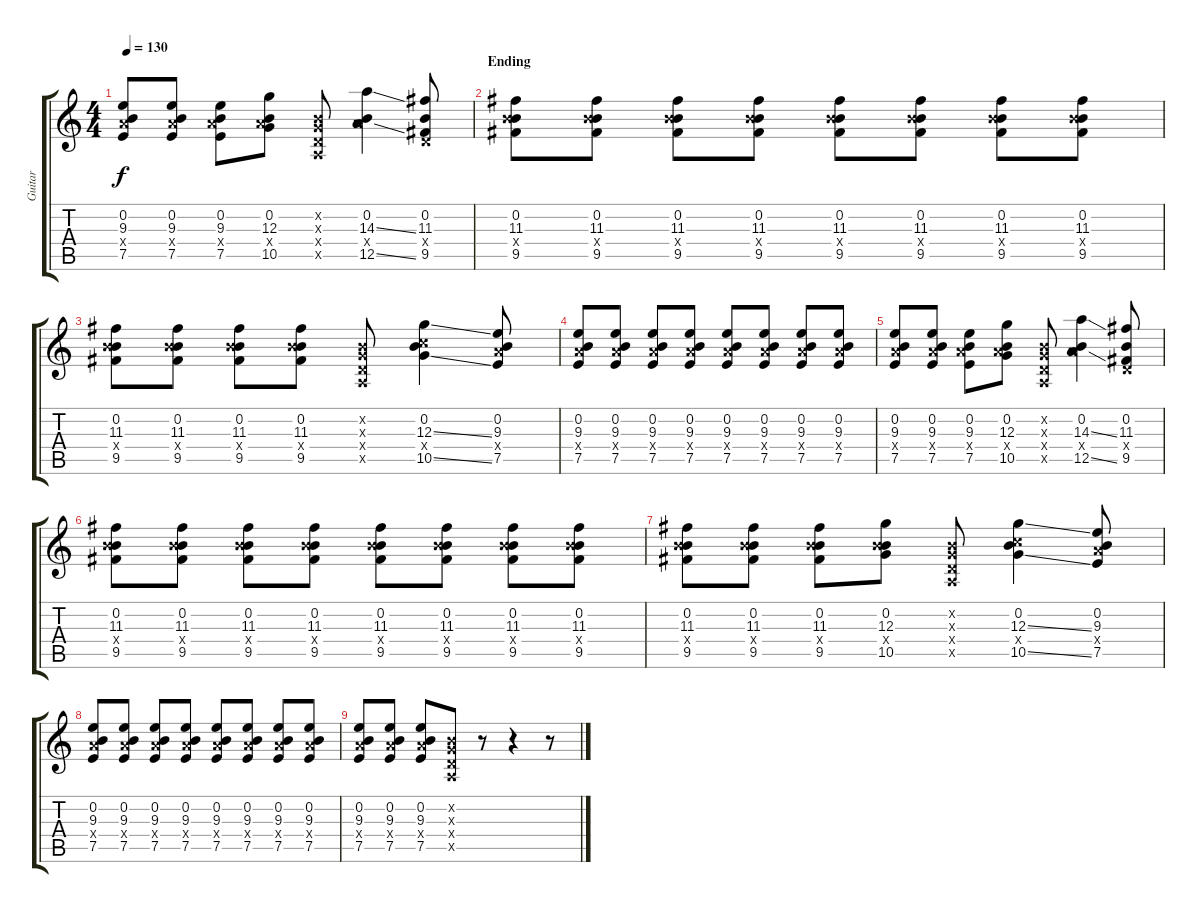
\track ("Guitar" "Guitar") {instrument distortionguitar}
\staff {score tabs}
\tuning (E4 B3 G3 D3 A2 E2) {hide}
\ts (4 4)
\tempo 130
\clef g2
\ks c
(0.2 9.3 7.4{x} 7.5).8{dy f} (0.2 9.3 7.4{x} 7.5).8 (0.2 9.3 7.4{x} 7.5).8 (0.2 12.3 7.4{x} 10.5).8 (0.2{x} 0.3{x} 0.4{x} 0.5{x}).8 (0.2 14.3{ss} 7.4{x} 12.5{ss}).4 (0.2 11.3 0.4{x} 9.5).8 |
\section ("" "Ending")
(0.2 11.3 9.4{x} 9.5).8 (0.2 11.3 9.4{x} 9.5).8 (0.2 11.3 9.4{x} 9.5).8 (0.2 11.3 9.4{x} 9.5).8 (0.2 11.3 9.4{x} 9.5).8 (0.2 11.3 9.4{x} 9.5).8 (0.2 11.3 9.4{x} 9.5).8 (0.2 11.3 9.4{x} 9.5).8 |
(0.2 11.3 9.4{x} 9.5).8 (0.2 11.3 9.4{x} 9.5).8 (0.2 11.3 9.4{x} 9.5).8 (0.2 11.3 9.4{x} 9.5).8 (0.2{x} 0.3{x} 0.4{x} 0.5{x}).8 (0.2 12.3{ss} 10.4{x} 10.5{ss}).4 (0.2 9.3 7.4{x} 7.5).8 |
(0.2 9.3 7.4{x} 7.5).8 (0.2 9.3 7.4{x} 7.5).8 (0.2 9.3 7.4{x} 7.5).8 (0.2 9.3 7.4{x} 7.5).8 (0.2 9.3 7.4{x} 7.5).8 (0.2 9.3 7.4{x} 7.5).8 (0.2 9.3 7.4{x} 7.5).8 (0.2 9.3 7.4{x} 7.5).8 |
(0.2 9.3 7.4{x} 7.5).8 (0.2 9.3 7.4{x} 7.5).8 (0.2 9.3 7.4{x} 7.5).8 (0.2 12.3 7.4{x} 10.5).8 (0.2{x} 0.3{x} 0.4{x} 0.5{x}).8 (0.2 14.3{ss} 7.4{x} 12.5{ss}).4 (0.2 11.3 0.4{x} 9.5).8 |
(0.2 11.3 9.4{x} 9.5).8 (0.2 11.3 9.4{x} 9.5).8 (0.2 11.3 9.4{x} 9.5).8 (0.2 11.3 9.4{x} 9.5).8 (0.2 11.3 9.4{x} 9.5).8 (0.2 11.3 9.4{x} 9.5).8 (0.2 11.3 9.4{x} 9.5).8 (0.2 11.3 9.4{x} 9.5).8 |
(0.2 11.3 9.4{x} 9.5).8 (0.2 11.3 9.4{x} 9.5).8 (0.2 11.3 9.4{x} 9.5).8 (0.2 12.3 9.4{x} 10.5).8 (0.2{x} 0.3{x} 0.4{x} 0.5{x}).8 (0.2 12.3{ss} 10.4{x} 10.5{ss}).4 (0.2 9.3 7.4{x} 7.5).8 |
(0.2 9.3 7.4{x} 7.5).8 (0.2 9.3 7.4{x} 7.5).8 (0.2 9.3 7.4{x} 7.5).8 (0.2 9.3 7.4{x} 7.5).8 (0.2 9.3 7.4{x} 7.5).8 (0.2 9.3 7.4{x} 7.5).8 (0.2 9.3 7.4{x} 7.5).8 (0.2 9.3 7.4{x} 7.5).8 |
(0.2 9.3 7.4{x} 7.5).8 (0.2 9.3 7.4{x} 7.5).8 (0.2 9.3 7.4{x} 7.5).8 (0.2{x} 0.3{x} 0.4{x} 0.5{x}).8 r.8 r.4 r.8
